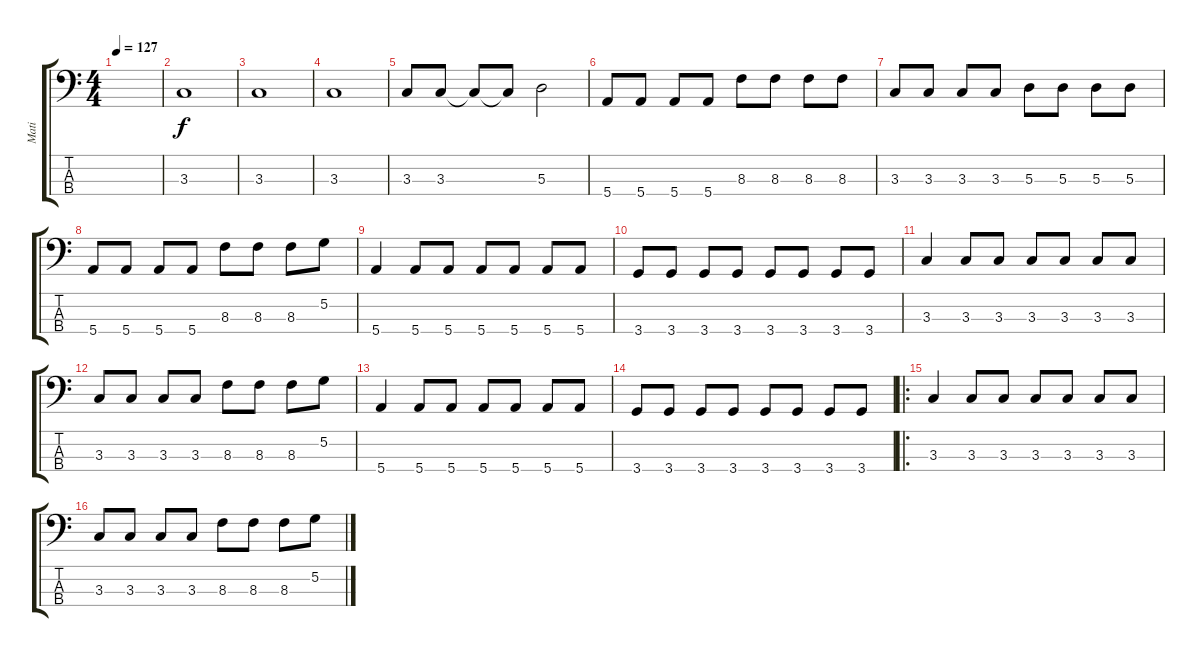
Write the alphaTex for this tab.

\track ("Mati" "Mati") {instrument electricbasspick}
\staff {score tabs}
\tuning (G2 D2 A1 E1) {hide}
\ts (4 4)
\tempo 127
\clef f4
\ks c
|
3.3.1 |
3.3.1 |
3.3.1 |
3.3.8 3.3.8 3.3{t}.8 3.3{t}.8 5.3.2 |
5.4.8 5.4.8 5.4.8 5.4.8 8.3.8 8.3.8 8.3.8 8.3.8 |
3.3.8 3.3.8 3.3.8 3.3.8 5.3.8 5.3.8 5.3.8 5.3.8 |
5.4.8 5.4.8 5.4.8 5.4.8 8.3.8 8.3.8 8.3.8 5.2.8 |
5.4.4 5.4.8 5.4.8 5.4.8 5.4.8 5.4.8 5.4.8 |
3.4.8 3.4.8 3.4.8 3.4.8 3.4.8 3.4.8 3.4.8 3.4.8 |
3.3.4 3.3.8 3.3.8 3.3.8 3.3.8 3.3.8 3.3.8 |
3.3.8 3.3.8 3.3.8 3.3.8 8.3.8 8.3.8 8.3.8 5.2.8 |
5.4.4 5.4.8 5.4.8 5.4.8 5.4.8 5.4.8 5.4.8 |
3.4.8 3.4.8 3.4.8 3.4.8 3.4.8 3.4.8 3.4.8 3.4.8 |
\ro
3.3.4 3.3.8 3.3.8 3.3.8 3.3.8 3.3.8 3.3.8 |
3.3.8 3.3.8 3.3.8 3.3.8 8.3.8 8.3.8 8.3.8 5.2.8
